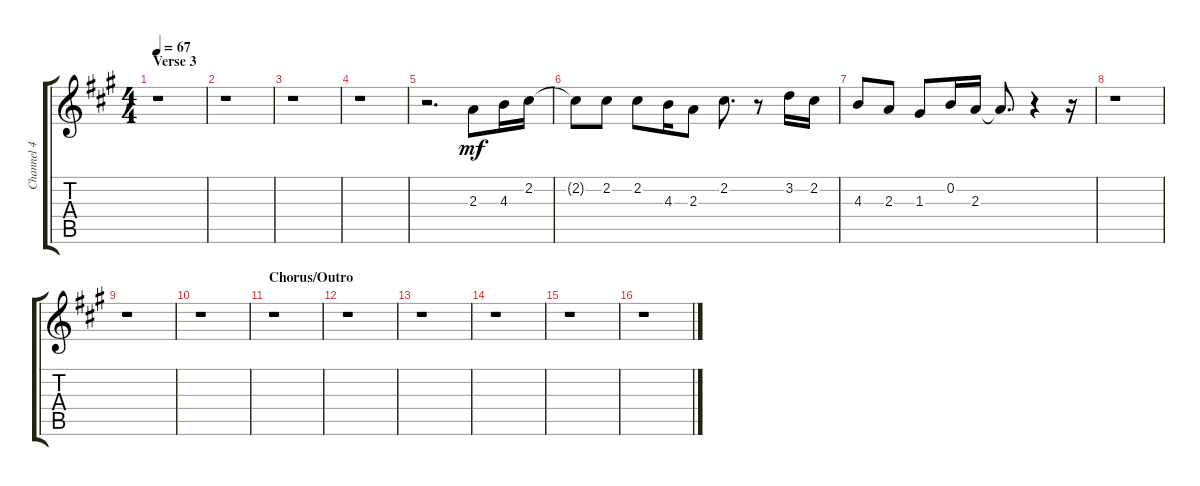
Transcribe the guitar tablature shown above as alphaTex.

\track ("Channel 4" "Channel 4") {instrument acousticguitarnylon}
\staff {score tabs}
\tuning (E4 B3 G3 D3 A2 E2) {hide}
\ts (4 4)
\section ("" "Verse 3")
\tempo 67
\clef g2
\ks f#minor
r.1{dy mf} |
r.1 |
r.1 |
r.1 |
r.2{d} 2.3.8 4.3.16 2.2.16 |
2.2{t}.8 2.2.8 2.2.8 4.3.16 2.3.8 2.2.8{d} r.8 3.2.16 2.2.16 |
4.3.8 2.3.8 1.3.8 0.2.16 2.3.16 2.3{t}.8{d} r.4 r.16 |
r.1 |
r.1 |
r.1 |
\section ("" "Chorus/Outro")
r.1 |
r.1 |
r.1 |
r.1 |
r.1 |
r.1
